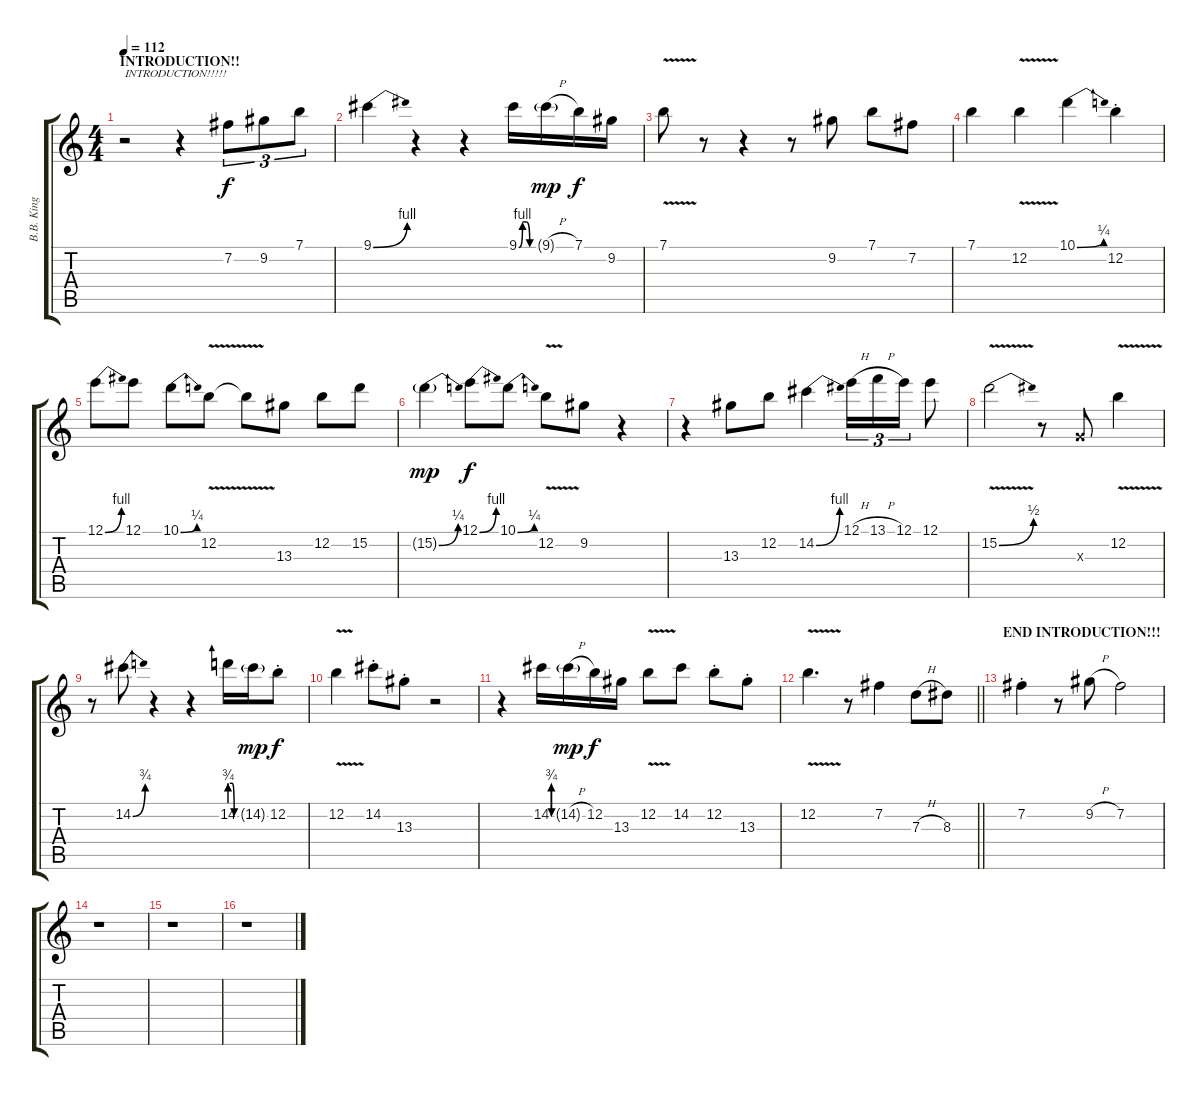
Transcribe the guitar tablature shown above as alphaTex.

\track ("B.B. King Guitar" "B.B. King ") {instrument acousticguitarnylon}
\staff {score tabs}
\tuning (E4 B3 G3 D3 A2 E2) {hide}
\ts (4 4)
\section ("" "INTRODUCTION!!")
\tempo 112
\clef g2
\ks c
r.2{txt "INTRODUCTION!!!!!" dy f instrument acousticguitarnylon} r.4 7.2.8{tu (3 2)} 9.2.8{tu (3 2)} 7.1.8{tu (3 2)} |
9.1{be (bend 0 0 60 4)}.4 r.4 r.4 9.1{be (custom 0 0 15 4 30 4 45 0 60 0)}.16 9.1{h g}.16{dy mp} 7.1.16{dy f} 9.2.16 |
7.1{v}.8 r.8 r.4 r.8 9.2.8 7.1.8 7.2.8 |
7.1.4 12.2{v}.4 10.1{be (bend 0 0 60 1)}.4 12.2{st}.4 |
12.1{be (bend 0 0 60 4)}.8 12.1.8 10.1{be (bend 0 0 60 1)}.8 12.2{v}.8 12.2{t}.8 13.3.8 12.2.8 15.2.8 |
15.2{be (bend 0 0 60 1) g}.4{dy mp} 12.1{be (bend 0 0 60 4)}.8{dy f} 10.1{be (bend 0 0 60 1)}.8 12.2{v}.8 9.2.8 r.4 |
r.4 13.3.8 12.2.8 14.2{be (bend 0 0 60 4)}.4 12.1{h}.16{tu (3 2)} 13.1{h}.16{tu (3 2)} 12.1.16{tu (3 2)} 12.1.8 |
15.2{be (bend 0 0 60 2) v}.2 r.8 0.3{x}.8 12.2{v}.4 |
r.8 14.2{be (bend 0 0 60 3)}.8 r.4 r.4 14.2{be (custom 0 3 20 3 40 0 60 0)}.16 14.2{g}.16{dy mp} 12.2{st}.8{dy f} |
12.2{v}.4 14.2{st}.8 13.3{st}.8 r.2 |
r.4 14.2{be (custom 0 0 15 3 30 3 45 0 60 0)}.16 14.2{h g}.16{dy mp} 12.2.16{dy f} 13.3.16 12.2{v}.8 14.2.8 12.2{st}.8 13.3{st}.8 |
\barLineRight lightlight
12.2{v}.4{d} r.8 7.2.4 7.3{h}.8 8.3.8 |
\section ("" "END INTRODUCTION!!!")
7.2{st}.4 r.8 9.2{h}.8 7.2.2 |
r.1 |
r.1 |
r.1
